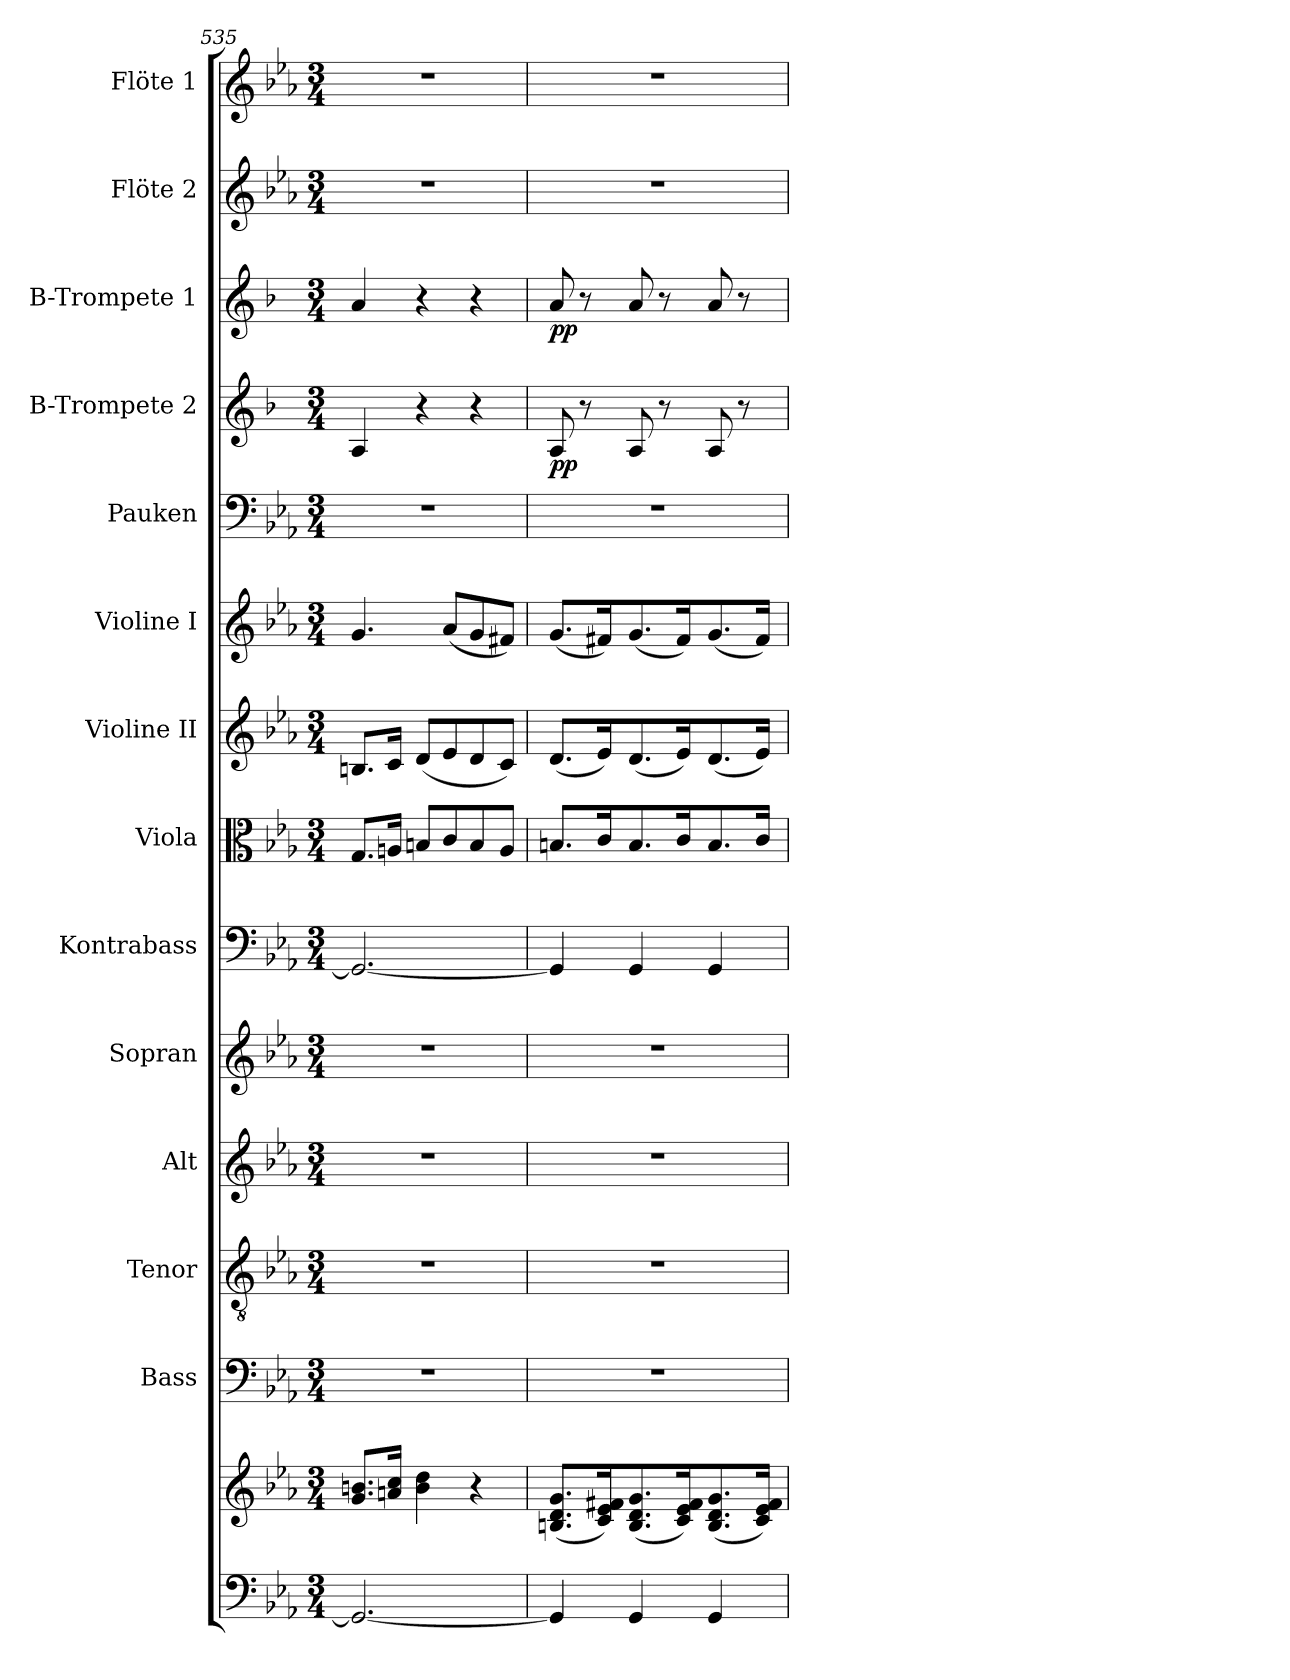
**kern	**kern	**kern	**kern	**kern	**kern	**kern	**kern	**kern	**kern	**kern	**kern	**dynam	**kern	**dynam	**kern	**kern
*part14	*part14	*part13	*part12	*part11	*part10	*part9	*part8	*part7	*part6	*part5	*part4	*part4	*part3	*part3	*part2	*part1
*staff15	*staff14	*staff13	*staff12	*staff11	*staff10	*staff9	*staff8	*staff7	*staff6	*staff5	*staff4	*staff4	*staff3	*staff3	*staff2	*staff1
*	*	*I"Bass	*I"Tenor	*I"Alt	*I"Sopran	*I"Kontrabass	*I"Viola	*I"Violine II	*I"Violine I	*I"Pauken	*I"B-Trompete 2	*	*I"B-Trompete 1	*	*I"Flöte 2	*I"Flöte 1
*	*	*I'B.	*I'T.	*I'A.	*I'S.	*I'Kb.	*I'Vla.	*I'Vl. II	*I'Vl. I	*I'Pk.	*I'B Trp. 2	*	*I'B Trp. 1	*	*I'Fl. 2	*I'Fl. 1
*clefF4	*clefG2	*clefF4	*clefGv2	*clefG2	*clefG2	*clefF4	*clefC3	*clefG2	*clefG2	*clefF4	*clefG2	*	*clefG2	*	*clefG2	*clefG2
*	*	*	*	*	*	*ITrd7c12	*	*	*	*	*ITrd1c2	*	*ITrd1c2	*	*	*
*k[b-e-a-]	*k[b-e-a-]	*k[b-e-a-]	*k[b-e-a-]	*k[b-e-a-]	*k[b-e-a-]	*k[b-e-a-]	*k[b-e-a-]	*k[b-e-a-]	*k[b-e-a-]	*k[b-e-a-]	*k[b-e-a-]	*	*k[b-e-a-]	*	*k[b-e-a-]	*k[b-e-a-]
*E-:	*E-:	*E-:	*E-:	*E-:	*E-:	*E-:	*E-:	*E-:	*E-:	*E-:	*E-:	*	*E-:	*	*E-:	*E-:
*M3/4	*M3/4	*M3/4	*M3/4	*M3/4	*M3/4	*M3/4	*M3/4	*M3/4	*M3/4	*M3/4	*M3/4	*	*M3/4	*	*M3/4	*M3/4
=535	=535	=535	=535	=535	=535	=535	=535	=535	=535	=535	=535	=535	=535	=535	=535	=535
2.GG/_	8.g/ 8.bn/L	2.r	2.r	2.r	2.r	2.GGG/_	8.G/L	8.Bn/L	4.g/	2.r	4G/	.	4g/	.	2.r	2.r
.	16an/ 16cc/Jk	.	.	.	.	.	16An/Jk	16c/Jk	.	.	.	.	.	.	.	.
.	4b\ 4dd\	.	.	.	.	.	8Bn/L	(<8d/L	.	.	4r	.	4r	.	.	.
.	.	.	.	.	.	.	8c/	8e-/	(<8a-/L	.	.	.	.	.	.	.
.	4r	.	.	.	.	.	8B/	8d/	8g/	.	4r	.	4r	.	.	.
.	.	.	.	.	.	.	8A/J	8c/J)	8f#X/J)	.	.	.	.	.	.	.
=536	=536	=536	=536	=536	=536	=536	=536	=536	=536	=536	=536	=536	=536	=536	=536	=536
!	!	!	!	!	!	!	!	!	!	!	!	!LO:DY:b	!	!LO:DY:b	!	!
4GG/]	(<8.Bn/ 8.d/ 8.g/L	2.r	2.r	2.r	2.r	4GGG/]	8.Bn/L	(<8.d/L	(<8.g/L	2.r	8G/	pp	8g/	pp	2.r	2.r
.	.	.	.	.	.	.	.	.	.	.	8r	.	8r	.	.	.
.	16c/ 16e-/ 16f#X/k)	.	.	.	.	.	16c/k	16e-/k)	16f#X/k)	.	.	.	.	.	.	.
4GG/	(<8.B/ 8.d/ 8.g/	.	.	.	.	4GGG/	8.B/	(<8.d/	(<8.g/	.	8G/	.	8g/	.	.	.
.	.	.	.	.	.	.	.	.	.	.	8r	.	8r	.	.	.
.	16c/ 16e-/ 16f#/k)	.	.	.	.	.	16c/k	16e-/k)	16f#/k)	.	.	.	.	.	.	.
4GG/	(<8.B/ 8.d/ 8.g/	.	.	.	.	4GGG/	8.B/	(<8.d/	(<8.g/	.	8G/	.	8g/	.	.	.
.	.	.	.	.	.	.	.	.	.	.	8r	.	8r	.	.	.
.	16c/ 16e-/ 16f#/Jk)	.	.	.	.	.	16c/Jk	16e-/Jk)	16f#/Jk)	.	.	.	.	.	.	.
=	=	=	=	=	=	=	=	=	=	=	=	=	=	=	=	=
*-	*-	*-	*-	*-	*-	*-	*-	*-	*-	*-	*-	*-	*-	*-	*-	*-
